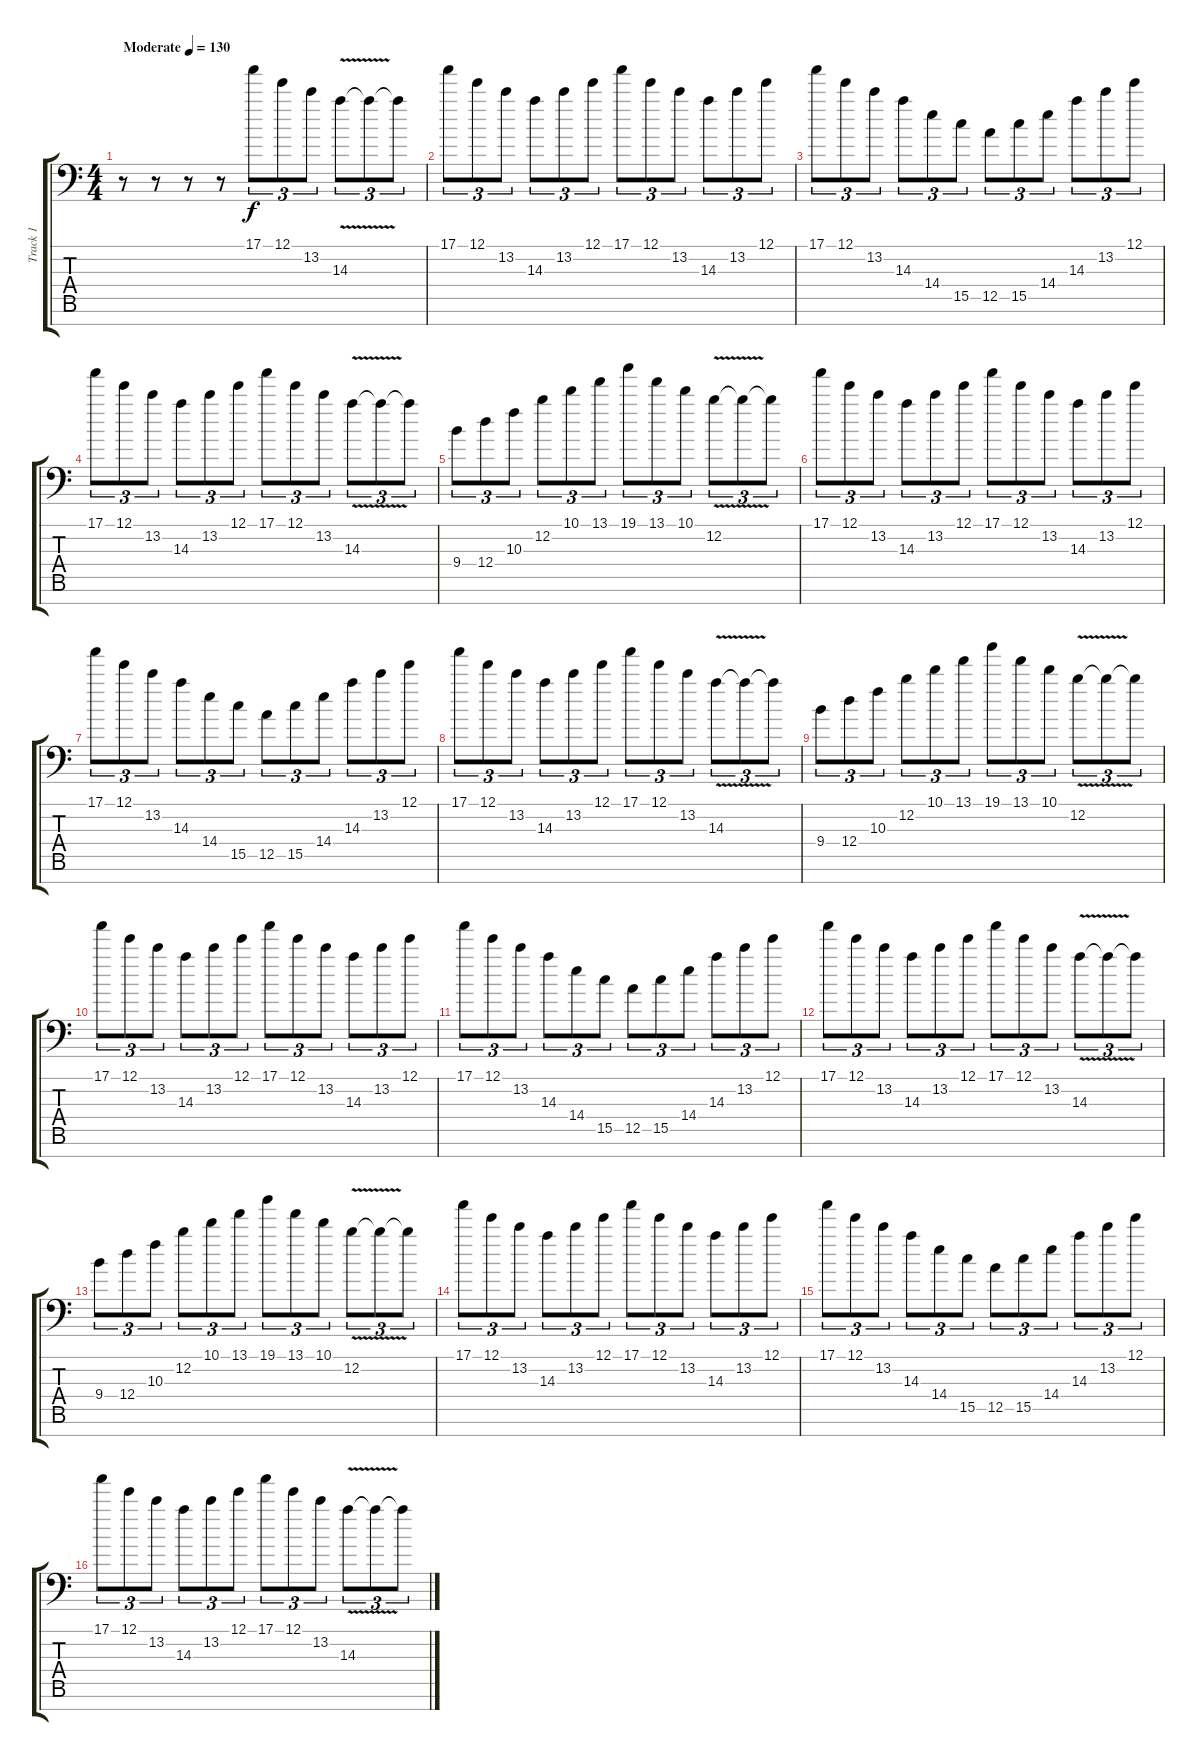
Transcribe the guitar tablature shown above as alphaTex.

\track ("Track 1" "Track 1") {instrument overdrivenguitar}
\staff {score tabs}
\tuning (E4 B3 G3 D3 A2 E2 A1) {hide}
\ts (4 4)
\tempo (130 "Moderate")
\clef f4
\ks c
r.8{dy f instrument overdrivenguitar} r.8 r.8 r.8 17.1.8{tu (3 2)} 12.1.8{tu (3 2)} 13.2.8{tu (3 2)} 14.3{v}.8{tu (3 2)} 14.3{t}.8{tu (3 2)} 14.3{t}.8{tu (3 2)} |
17.1.8{tu (3 2)} 12.1.8{tu (3 2)} 13.2.8{tu (3 2)} 14.3.8{tu (3 2)} 13.2.8{tu (3 2)} 12.1.8{tu (3 2)} 17.1.8{tu (3 2)} 12.1.8{tu (3 2)} 13.2.8{tu (3 2)} 14.3.8{tu (3 2)} 13.2.8{tu (3 2)} 12.1.8{tu (3 2)} |
17.1.8{tu (3 2)} 12.1.8{tu (3 2)} 13.2.8{tu (3 2)} 14.3.8{tu (3 2)} 14.4.8{tu (3 2)} 15.5.8{tu (3 2)} 12.5.8{tu (3 2)} 15.5.8{tu (3 2)} 14.4.8{tu (3 2)} 14.3.8{tu (3 2)} 13.2.8{tu (3 2)} 12.1.8{tu (3 2)} |
17.1.8{tu (3 2)} 12.1.8{tu (3 2)} 13.2.8{tu (3 2)} 14.3.8{tu (3 2)} 13.2.8{tu (3 2)} 12.1.8{tu (3 2)} 17.1.8{tu (3 2)} 12.1.8{tu (3 2)} 13.2.8{tu (3 2)} 14.3{v}.8{tu (3 2)} 14.3{t}.8{tu (3 2)} 14.3{t}.8{tu (3 2)} |
9.4.8{tu (3 2)} 12.4.8{tu (3 2)} 10.3.8{tu (3 2)} 12.2.8{tu (3 2)} 10.1.8{tu (3 2)} 13.1.8{tu (3 2)} 19.1.8{tu (3 2)} 13.1.8{tu (3 2)} 10.1.8{tu (3 2)} 12.2{v}.8{tu (3 2)} 12.2{t}.8{tu (3 2)} 12.2{t}.8{tu (3 2)} |
17.1.8{tu (3 2)} 12.1.8{tu (3 2)} 13.2.8{tu (3 2)} 14.3.8{tu (3 2)} 13.2.8{tu (3 2)} 12.1.8{tu (3 2)} 17.1.8{tu (3 2)} 12.1.8{tu (3 2)} 13.2.8{tu (3 2)} 14.3.8{tu (3 2)} 13.2.8{tu (3 2)} 12.1.8{tu (3 2)} |
17.1.8{tu (3 2)} 12.1.8{tu (3 2)} 13.2.8{tu (3 2)} 14.3.8{tu (3 2)} 14.4.8{tu (3 2)} 15.5.8{tu (3 2)} 12.5.8{tu (3 2)} 15.5.8{tu (3 2)} 14.4.8{tu (3 2)} 14.3.8{tu (3 2)} 13.2.8{tu (3 2)} 12.1.8{tu (3 2)} |
17.1.8{tu (3 2)} 12.1.8{tu (3 2)} 13.2.8{tu (3 2)} 14.3.8{tu (3 2)} 13.2.8{tu (3 2)} 12.1.8{tu (3 2)} 17.1.8{tu (3 2)} 12.1.8{tu (3 2)} 13.2.8{tu (3 2)} 14.3{v}.8{tu (3 2)} 14.3{t}.8{tu (3 2)} 14.3{t}.8{tu (3 2)} |
9.4.8{tu (3 2)} 12.4.8{tu (3 2)} 10.3.8{tu (3 2)} 12.2.8{tu (3 2)} 10.1.8{tu (3 2)} 13.1.8{tu (3 2)} 19.1.8{tu (3 2)} 13.1.8{tu (3 2)} 10.1.8{tu (3 2)} 12.2{v}.8{tu (3 2)} 12.2{t}.8{tu (3 2)} 12.2{t}.8{tu (3 2)} |
17.1.8{tu (3 2)} 12.1.8{tu (3 2)} 13.2.8{tu (3 2)} 14.3.8{tu (3 2)} 13.2.8{tu (3 2)} 12.1.8{tu (3 2)} 17.1.8{tu (3 2)} 12.1.8{tu (3 2)} 13.2.8{tu (3 2)} 14.3.8{tu (3 2)} 13.2.8{tu (3 2)} 12.1.8{tu (3 2)} |
17.1.8{tu (3 2)} 12.1.8{tu (3 2)} 13.2.8{tu (3 2)} 14.3.8{tu (3 2)} 14.4.8{tu (3 2)} 15.5.8{tu (3 2)} 12.5.8{tu (3 2)} 15.5.8{tu (3 2)} 14.4.8{tu (3 2)} 14.3.8{tu (3 2)} 13.2.8{tu (3 2)} 12.1.8{tu (3 2)} |
17.1.8{tu (3 2)} 12.1.8{tu (3 2)} 13.2.8{tu (3 2)} 14.3.8{tu (3 2)} 13.2.8{tu (3 2)} 12.1.8{tu (3 2)} 17.1.8{tu (3 2)} 12.1.8{tu (3 2)} 13.2.8{tu (3 2)} 14.3{v}.8{tu (3 2)} 14.3{t}.8{tu (3 2)} 14.3{t}.8{tu (3 2)} |
9.4.8{tu (3 2)} 12.4.8{tu (3 2)} 10.3.8{tu (3 2)} 12.2.8{tu (3 2)} 10.1.8{tu (3 2)} 13.1.8{tu (3 2)} 19.1.8{tu (3 2)} 13.1.8{tu (3 2)} 10.1.8{tu (3 2)} 12.2{v}.8{tu (3 2)} 12.2{t}.8{tu (3 2)} 12.2{t}.8{tu (3 2)} |
17.1.8{tu (3 2)} 12.1.8{tu (3 2)} 13.2.8{tu (3 2)} 14.3.8{tu (3 2)} 13.2.8{tu (3 2)} 12.1.8{tu (3 2)} 17.1.8{tu (3 2)} 12.1.8{tu (3 2)} 13.2.8{tu (3 2)} 14.3.8{tu (3 2)} 13.2.8{tu (3 2)} 12.1.8{tu (3 2)} |
17.1.8{tu (3 2)} 12.1.8{tu (3 2)} 13.2.8{tu (3 2)} 14.3.8{tu (3 2)} 14.4.8{tu (3 2)} 15.5.8{tu (3 2)} 12.5.8{tu (3 2)} 15.5.8{tu (3 2)} 14.4.8{tu (3 2)} 14.3.8{tu (3 2)} 13.2.8{tu (3 2)} 12.1.8{tu (3 2)} |
17.1.8{tu (3 2)} 12.1.8{tu (3 2)} 13.2.8{tu (3 2)} 14.3.8{tu (3 2)} 13.2.8{tu (3 2)} 12.1.8{tu (3 2)} 17.1.8{tu (3 2)} 12.1.8{tu (3 2)} 13.2.8{tu (3 2)} 14.3{v}.8{tu (3 2)} 14.3{t}.8{tu (3 2)} 14.3{t}.8{tu (3 2)}
